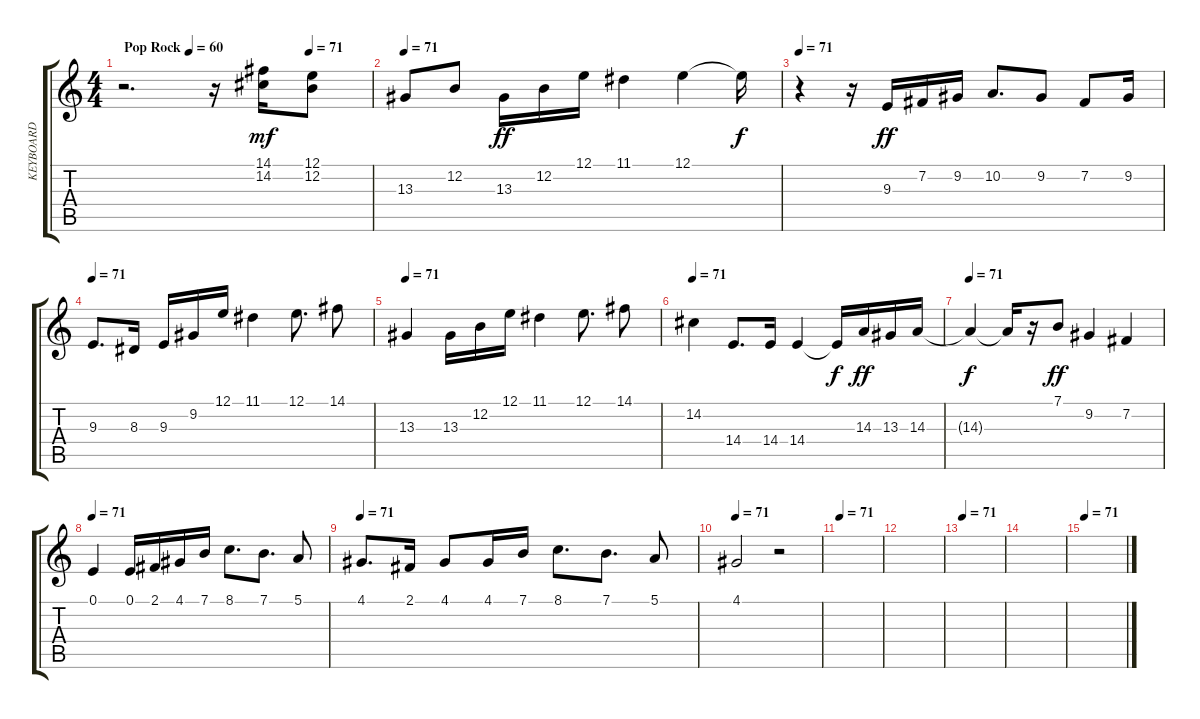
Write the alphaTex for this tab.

\track ("KEYBOARD" "KEYBOARD") {instrument brightacousticpiano}
\staff {score tabs}
\tuning (E4 B3 G3 D3 A2 E2) {hide}
\ts (4 4)
\tempo (60 "Pop Rock")
\tempo (71 0.75)
\tempo (60 "Pop Rock")
\clef g2
\ks c
r.2{d dy mf instrument brightacousticpiano} r.16 (14.1 14.2).16{volume 14} (12.1 12.2).8 |
\tempo 71
13.3.8 12.2.8 13.3.16{dy ff} 12.2.16 12.1.16 11.1.4 12.1.4{txt ""} 12.1{t}.16{dy f} |
\tempo 71
r.4 r.16 9.3.16{dy ff} 7.2.16 9.2.16 10.2.8{d} 9.2.8 7.2.8 9.2.16 |
\tempo 71
9.3.8{d} 8.3.16 9.3.16 9.2.16 12.1.16 11.1.4 12.1.8{d} 14.1.8 |
\tempo 71
13.3.4 13.3.16 12.2.16 12.1.16 11.1.4 12.1.8{d} 14.1.8{txt ""} |
\tempo 71
14.2.4 14.4.8{d} 14.4.16 14.4.4 14.4{t}.16{dy f} 14.3.16{dy ff} 13.3.16 14.3.16 |
\tempo 71
14.3{t}.4{dy f} 14.3{t}.16 r.16 7.1.8{dy ff} 9.2.4 7.2.4 |
\tempo 71
0.1.4 0.1.16 2.1.16 4.1.16 7.1.16 8.1.8{d} 7.1.8{d} 5.1.8 |
\tempo 71
4.1.8{d} 2.1.16 4.1.8 4.1.16 7.1.16 8.1.8{d} 7.1.8{d} 5.1.8 |
\tempo 71
4.1.2 r.2 |
\tempo 71
|
|
\tempo 71
|
|
\tempo 71
